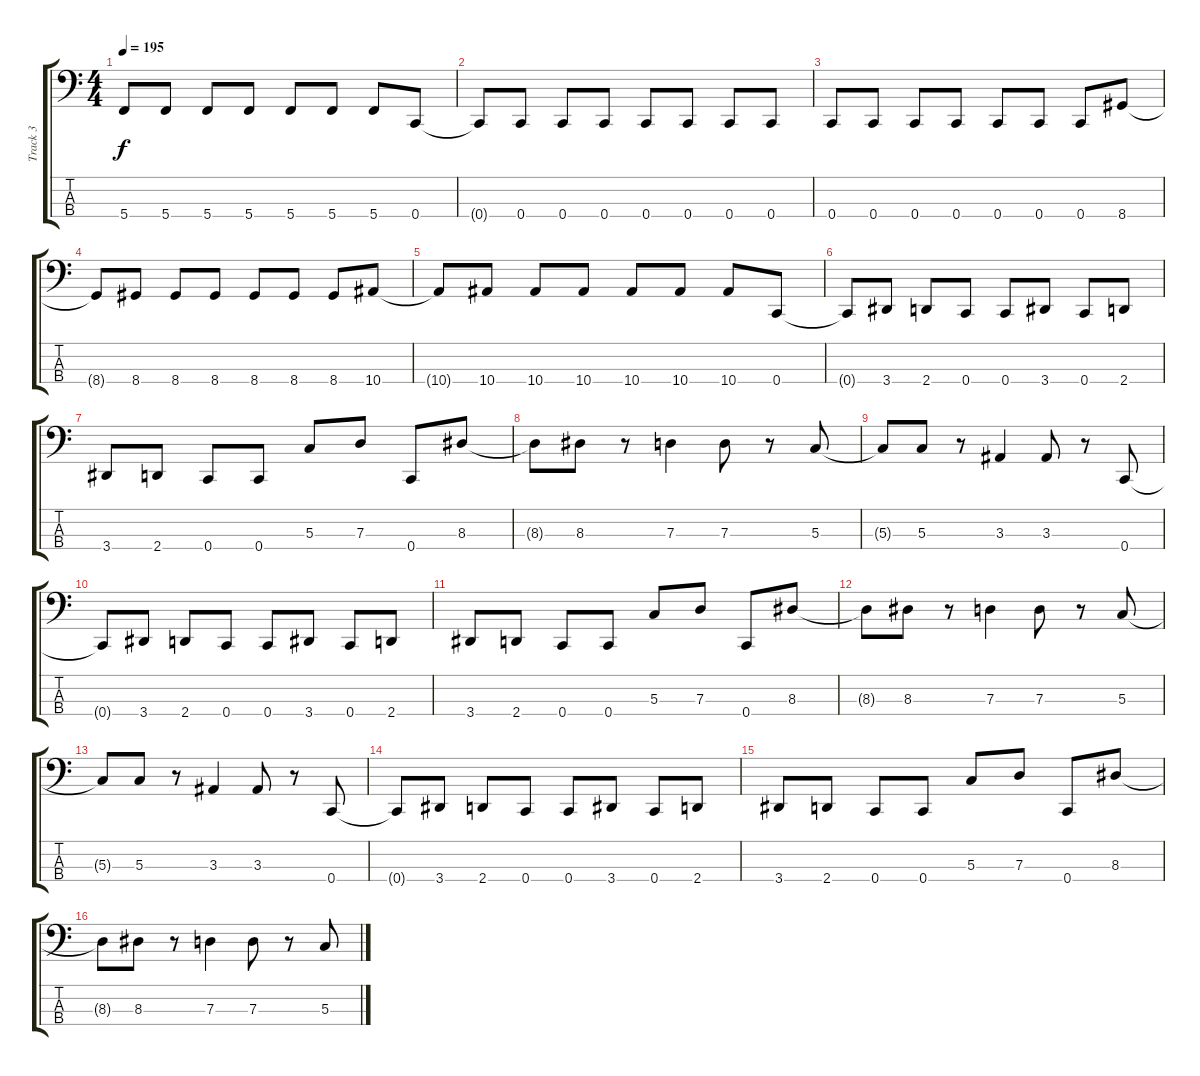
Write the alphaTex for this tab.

\track ("Track 3" "Track 3") {instrument electricbasspick}
\staff {score tabs}
\tuning (F2 C2 G1 C1) {hide}
\ts (4 4)
\tempo 195
\clef f4
\ks c
5.4{t}.8{dy f} 5.4.8 5.4.8 5.4.8 5.4.8 5.4.8 5.4.8 0.4.8 |
0.4{t}.8 0.4.8 0.4.8 0.4.8 0.4.8 0.4.8 0.4.8 0.4.8 |
0.4.8 0.4.8 0.4.8 0.4.8 0.4.8 0.4.8 0.4.8 8.4.8 |
8.4{t}.8 8.4.8 8.4.8 8.4.8 8.4.8 8.4.8 8.4.8 10.4.8 |
10.4{t}.8 10.4.8 10.4.8 10.4.8 10.4.8 10.4.8 10.4.8 0.4.8 |
0.4{t}.8 3.4.8 2.4.8 0.4.8 0.4.8 3.4.8 0.4.8 2.4.8 |
3.4.8 2.4.8 0.4.8 0.4.8 5.3.8 7.3.8 0.4.8 8.3.8 |
8.3{t}.8 8.3.8 r.8 7.3.4 7.3.8 r.8 5.3.8 |
5.3{t}.8 5.3.8 r.8 3.3.4 3.3.8 r.8 0.4.8 |
0.4{t}.8 3.4.8 2.4.8 0.4.8 0.4.8 3.4.8 0.4.8 2.4.8 |
3.4.8 2.4.8 0.4.8 0.4.8 5.3.8 7.3.8 0.4.8 8.3.8 |
8.3{t}.8 8.3.8 r.8 7.3.4 7.3.8 r.8 5.3.8 |
5.3{t}.8 5.3.8 r.8 3.3.4 3.3.8 r.8 0.4.8 |
0.4{t}.8 3.4.8 2.4.8 0.4.8 0.4.8 3.4.8 0.4.8 2.4.8 |
3.4.8 2.4.8 0.4.8 0.4.8 5.3.8 7.3.8 0.4.8 8.3.8 |
8.3{t}.8 8.3.8 r.8 7.3.4 7.3.8 r.8 5.3.8
